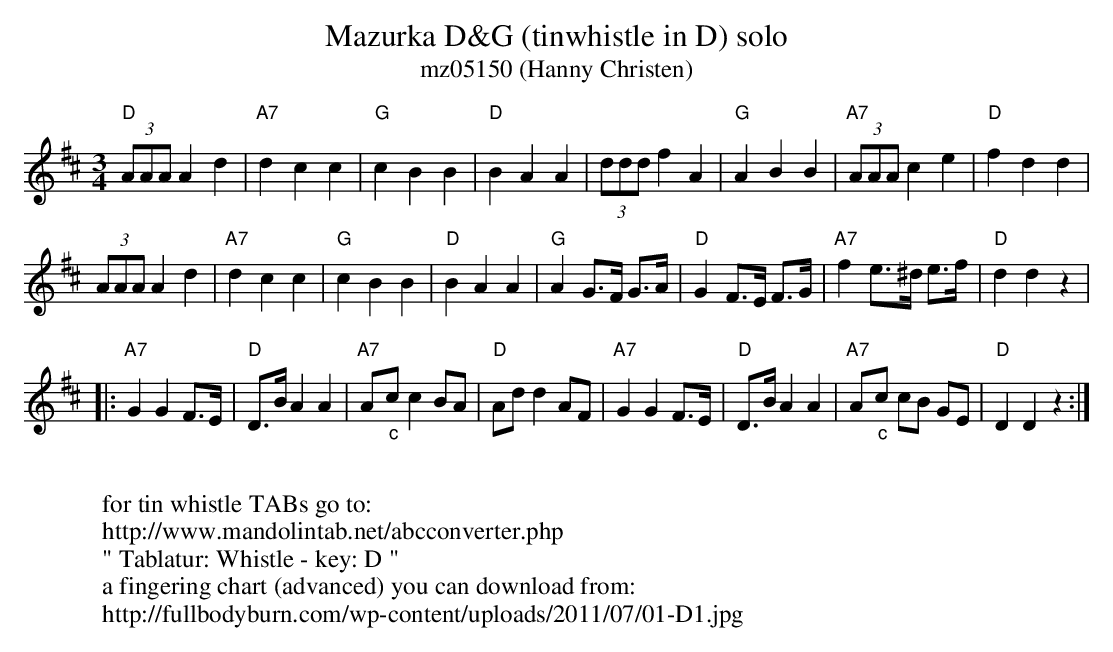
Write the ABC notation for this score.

X:1
T:Mazurka D&G (tinwhistle in D) solo
T:mz05150 (Hanny Christen)
M:3/4
L:1/8
K:D transpose=12
"D"(3AAA A2d2 | "A7"d2c2c2 | "G"c2B2B2 | "D"B2A2A2 | (3ddd f2A2 | "G"A2B2B2 | "A7"(3AAA c2e2 | "D"f2d2d2 |
(3AAA A2d2 | "A7"d2c2c2 | "G"c2B2B2 | "D"B2A2A2 | "G"A2 G>F G>A | "D"G2 F>E F>G | "A7"f2 e>^d e>f | "D"d2d2z2 |
|: "A7"G2G2 F>E | "D"D>B A2A2 | "A7"A"_c"c c2 BA | "D"Add2 AF | "A7"G2G2 F>E | "D"D>BA2A2 | "A7"A"_c"c cB GE | "D"D2D2z2 :|
W:
W:for tin whistle TABs go to:
W:http://www.mandolintab.net/abcconverter.php
W:" Tablatur: Whistle - key: D "
W:a fingering chart (advanced) you can download from:
W:http://fullbodyburn.com/wp-content/uploads/2011/07/01-D1.jpg
